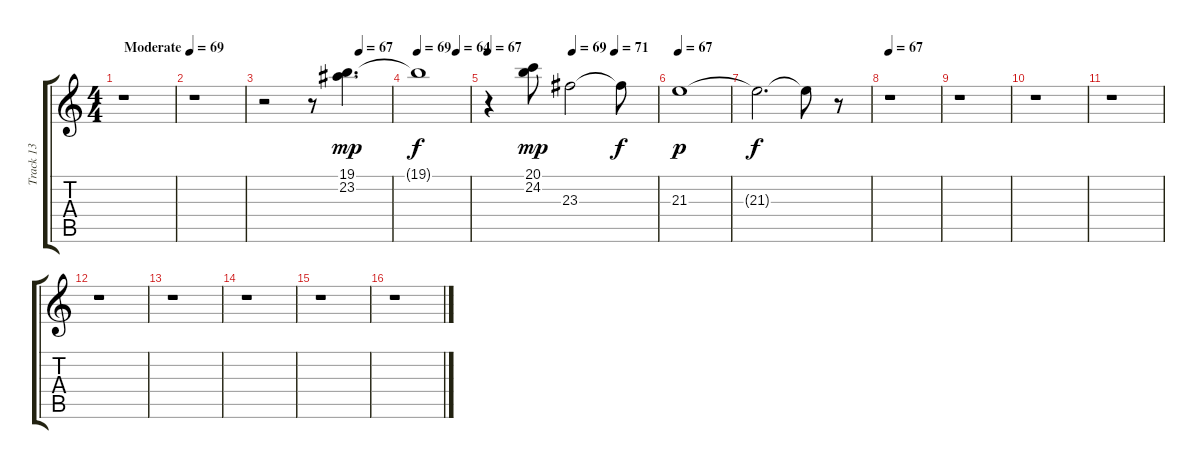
\track ("Track 13" "Track 13") {instrument rockorgan}
\staff {score tabs}
\tuning (E4 B3 G3 D3 A2 E2) {hide}
\ts (4 4)
\tempo (69 "Moderate")
\clef g2
\ks c
r.1{dy mp instrument rockorgan} |
r.1 |
\tempo (67 0.75)
r.2 r.8 (19.1 23.2).4{d instrument rockorgan} |
\tempo 69
\tempo (64 0.75)
19.1{t}.1{dy f} |
\tempo 67
\tempo (69 0.5)
\tempo (71 0.75)
r.4 (20.1 24.2).8{dy mp} 23.3.2 23.3{t}.8{dy f} |
\tempo 67
21.3.1{dy p} |
21.3{t}.2{d dy f} 21.3{t}.8 r.8 |
\tempo 67
r.1 |
r.1 |
r.1 |
r.1 |
r.1 |
r.1 |
r.1 |
r.1 |
r.1
